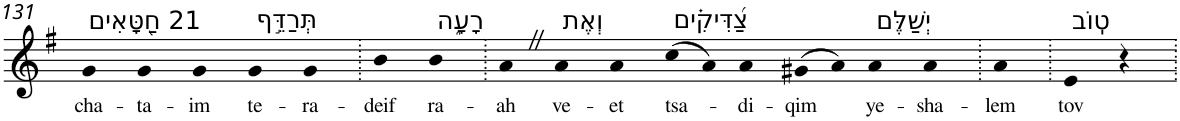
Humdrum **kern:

**kern	**text
*part1	*part1
*staff1	*staff1
*I"Piano	*
*I'Pno	*
!!LO:PB:g=z
*clefG2	*
*k[f#]	*
*G:	*
=131	=131
!LO:TX:a:t=21 חַ֭טָּאִים	!
!	!LO:LY:b
4g	cha-
!	!LO:LY:b
4g	-ta-
!	!LO:LY:b
4g	-im
!LO:TX:a:t=תְּרַדֵּ֣ף	!
!	!LO:LY:b
4g	te-
!	!LO:LY:b
4g	-ra-
=132.	=132.
!	!LO:LY:b
4b	-deif
!LO:TX:a:t=רָעָ֑ה	!
!	!LO:LY:b
4b	ra-
=133.	=133.
!	!LO:LY:b
4aZ	-ah
!LO:TX:a:t=וְאֶת	!
!	!LO:LY:b
4a	ve-
!	!LO:LY:b
4a	-et
!LO:TX:a:t=צַ֝דִּיקִ֗ים	!
!	!LO:LY:b
(>8cc	tsa-
8a)	.
!	!LO:LY:b
4a	-di-
!	!LO:LY:b
(>8g#X	-qim
8a)	.
!LO:TX:a:t=יְשַׁלֶּם	!
!	!LO:LY:b
4a	ye-
!	!LO:LY:b
4a	-sha-
=134.	=134.
!	!LO:LY:b
4a	-lem
=135.	=135.
!LO:TX:a:t=טֽוֹב	!
!	!LO:LY:b
4e	tov
4r	.
=.	=.
*-	*-
